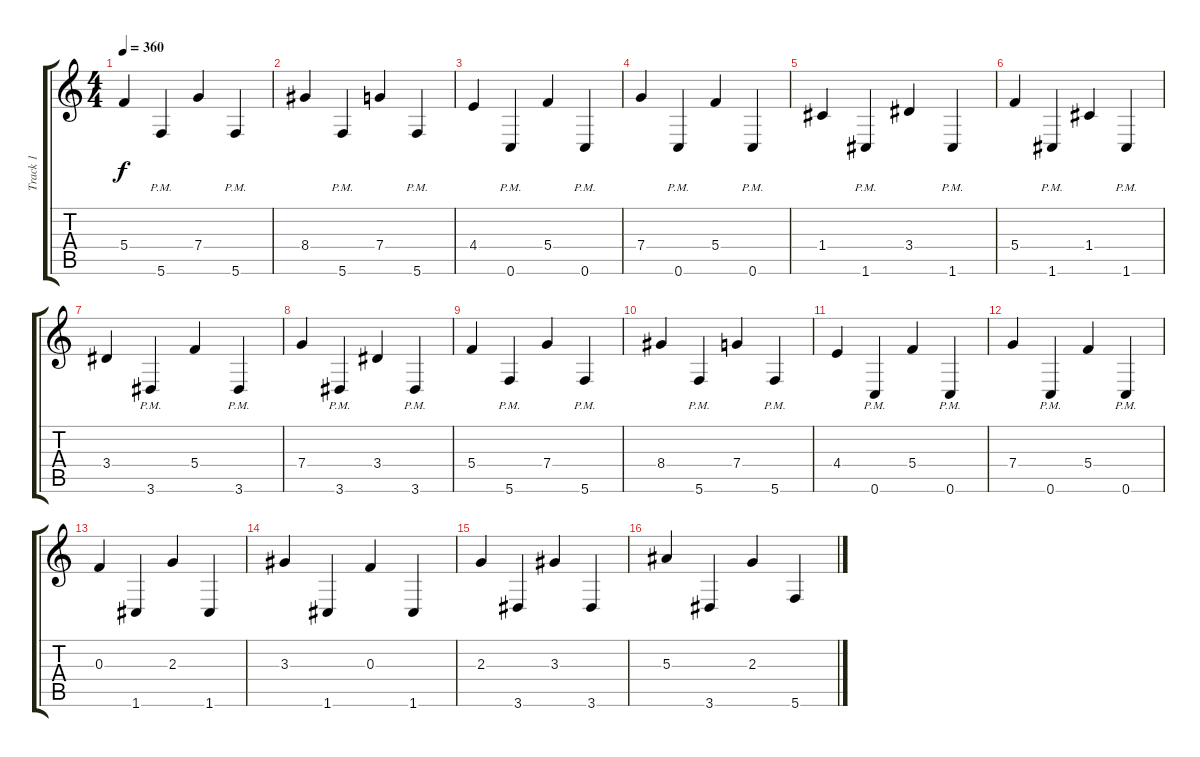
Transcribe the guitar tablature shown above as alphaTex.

\track ("Track 1" "Track 1") {instrument overdrivenguitar}
\staff {score tabs}
\tuning (D4 A3 F3 C3 G2 C2) {hide}
\ts (4 4)
\tempo 360
\clef g2
\ks c
5.4.4{dy f} 5.6{pm}.4 7.4.4 5.6{pm}.4 |
8.4.4 5.6{pm}.4 7.4.4 5.6{pm}.4 |
4.4.4 0.6{pm}.4 5.4.4 0.6{pm}.4 |
7.4.4 0.6{pm}.4 5.4.4 0.6{pm}.4 |
1.4.4 1.6{pm}.4 3.4.4 1.6{pm}.4 |
5.4.4 1.6{pm}.4 1.4.4 1.6{pm}.4 |
3.4.4 3.6{pm}.4 5.4.4 3.6{pm}.4 |
7.4.4 3.6{pm}.4 3.4.4 3.6{pm}.4 |
5.4.4 5.6{pm}.4 7.4.4 5.6{pm}.4 |
8.4.4 5.6{pm}.4 7.4.4 5.6{pm}.4 |
4.4.4 0.6{pm}.4 5.4.4 0.6{pm}.4 |
7.4.4 0.6{pm}.4 5.4.4 0.6{pm}.4 |
0.3.4 1.6.4 2.3.4 1.6.4 |
3.3.4 1.6.4 0.3.4 1.6.4 |
2.3.4 3.6.4 3.3.4 3.6.4 |
5.3.4 3.6.4 2.3.4 5.6.4
